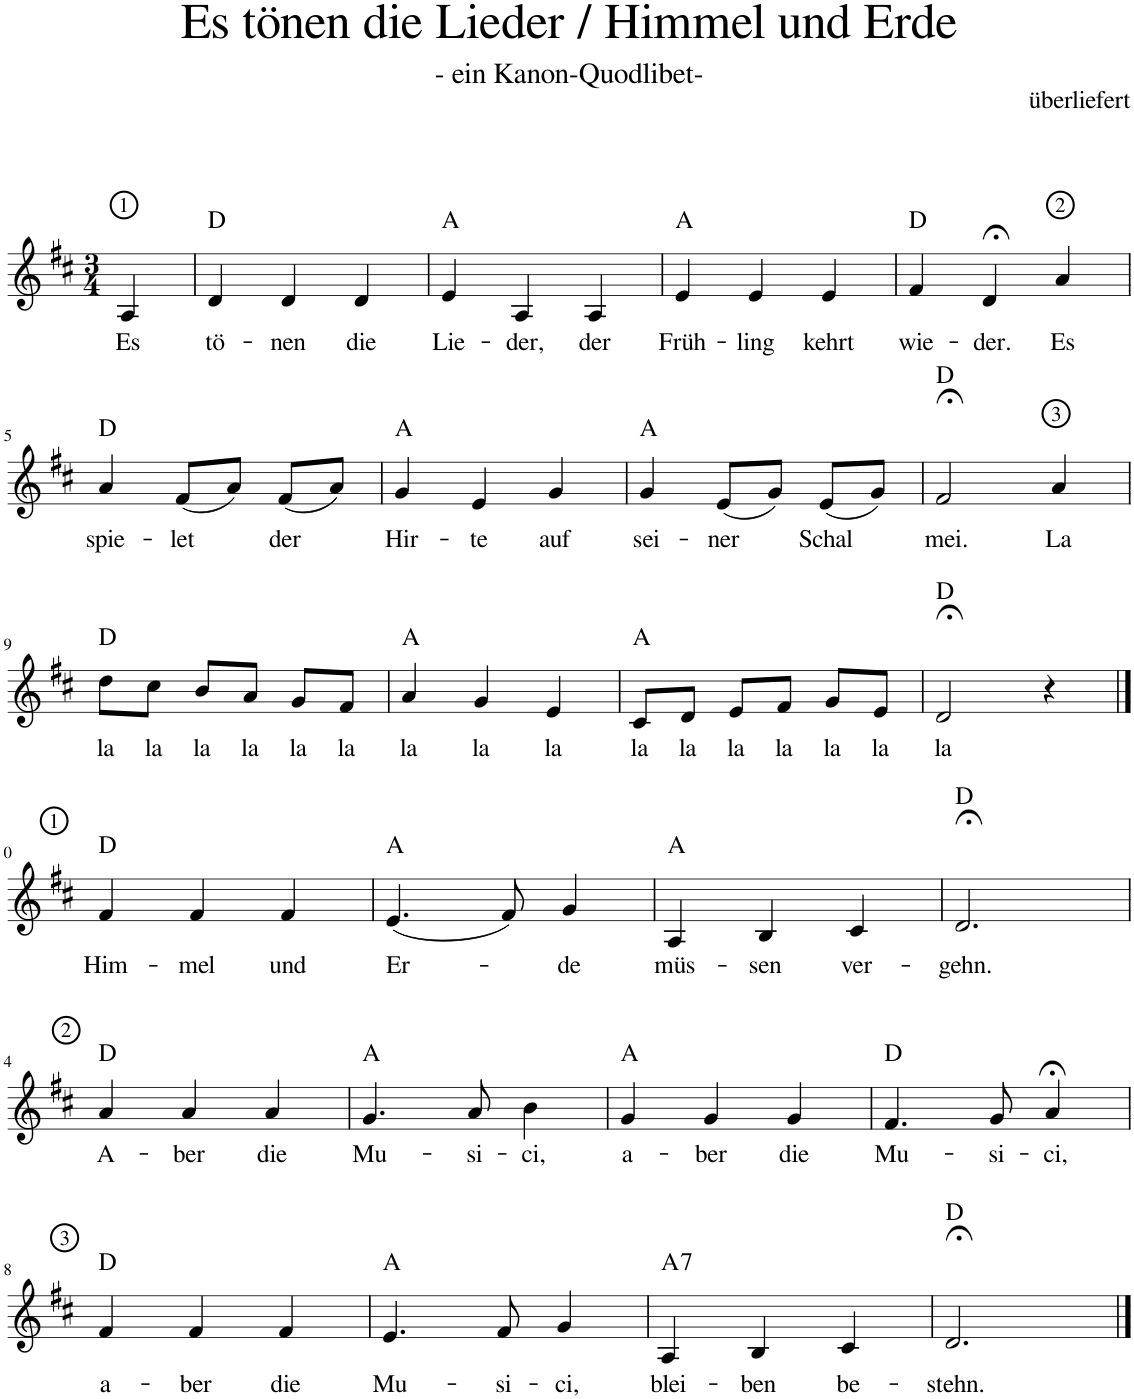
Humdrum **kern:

**kern	**text	**harte
*part1	*part1	*part1
*staff1	*staff1	*
*I"Piano	*	*
*I'Pno.	*	*
*clefG2	*	*
*k[f#c#]	*	*
*M3/4	*	*
=1	=1	=1
!LO:TX:a:t=1	!	!
!	!LO:LY:b	!
4A/	Es	.
=2	=2	=2
!	!LO:LY:b	!
4d/	tö-	D:maj
!	!LO:LY:b	!
4d/	-nen	.
!	!LO:LY:b	!
4d/	die	.
=3	=3	=3
!	!LO:LY:b	!
4e/	Lie-	A:maj
!	!LO:LY:b	!
4A/	-der,	.
!	!LO:LY:b	!
4A/	der	.
=4	=4	=4
!	!LO:LY:b	!
4e/	Früh-	A:maj
!	!LO:LY:b	!
4e/	-ling	.
!	!LO:LY:b	!
4e/	kehrt	.
=5	=5	=5
!	!LO:LY:b	!
4f#/	wie-	D:maj
!	!LO:LY:b	!
4d;</	-der.	.
!LO:TX:a:t=2	!	!
!	!LO:LY:b	!
4a/	Es	.
!!LO:LB:g=z
=5	=5	=5
!	!LO:LY:b	!
4a/	spie-	D:maj
!	!LO:LY:b	!
(8f#/L	-let	.
8a/J)	.	.
!	!LO:LY:b	!
(8f#/L	der	.
8a/J)	.	.
=6	=6	=6
!	!LO:LY:b	!
4g/	Hir-	A:maj
!	!LO:LY:b	!
4e/	-te	.
!	!LO:LY:b	!
4g/	auf	.
=7	=7	=7
!	!LO:LY:b	!
4g/	sei-	A:maj
!	!LO:LY:b	!
(8e/L	-ner	.
8g/J)	.	.
!	!LO:LY:b	!
(8e/L	Schal	.
8g/J)	.	.
=8	=8	=8
!	!LO:LY:b	!
2f#;</	mei.	D:maj
!LO:TX:a:t=3	!	!
!	!LO:LY:b	!
4a/	La	.
!!LO:LB:g=z
=9	=9	=9
!	!LO:LY:b	!
8dd\L	la	D:maj
!	!LO:LY:b	!
8cc#\J	la	.
!	!LO:LY:b	!
8b/L	la	.
!	!LO:LY:b	!
8a/J	la	.
!	!LO:LY:b	!
8g/L	la	.
!	!LO:LY:b	!
8f#/J	la	.
=10	=10	=10
!	!LO:LY:b	!
4a/	la	A:maj
!	!LO:LY:b	!
4g/	la	.
!	!LO:LY:b	!
4e/	la	.
=11	=11	=11
!	!LO:LY:b	!
8c#/L	la	A:maj
!	!LO:LY:b	!
8d/J	la	.
!	!LO:LY:b	!
8e/L	la	.
!	!LO:LY:b	!
8f#/J	la	.
!	!LO:LY:b	!
8g/L	la	.
!	!LO:LY:b	!
8e/J	la	.
=12	=12	=12
!	!LO:LY:b	!
2d;</	la	D:maj
4r	.	.
!!LO:LB:g=z
==	==	==
!LO:TX:a:t=1	!	!
!	!LO:LY:b	!
4f#/	Him-	D:maj
!	!LO:LY:b	!
4f#/	-mel	.
!	!LO:LY:b	!
4f#/	und	.
=1	=1	=1
!	!LO:LY:b	!
(4.e/	Er-	A:maj
8f#/)	.	.
!	!LO:LY:b	!
4g/	-de	.
=2	=2	=2
!	!LO:LY:b	!
4A/	müs-	A:maj
!	!LO:LY:b	!
4B/	-sen	.
!	!LO:LY:b	!
4c#/	ver-	.
=3	=3	=3
!	!LO:LY:b	!
2.d;</	-gehn.	D:maj
!!LO:LB:g=z
=4	=4	=4
!LO:TX:a:t=2	!	!
!	!LO:LY:b	!
4a/	A-	D:maj
!	!LO:LY:b	!
4a/	-ber	.
!	!LO:LY:b	!
4a/	die	.
=5	=5	=5
!	!LO:LY:b	!
4.g/	Mu-	A:maj
!	!LO:LY:b	!
8a/	-si-	.
!	!LO:LY:b	!
4b\	-ci,	.
=6	=6	=6
!	!LO:LY:b	!
4g/	a-	A:maj
!	!LO:LY:b	!
4g/	-ber	.
!	!LO:LY:b	!
4g/	die	.
=7	=7	=7
!	!LO:LY:b	!
4.f#/	Mu-	D:maj
!	!LO:LY:b	!
8g/	-si-	.
!	!LO:LY:b	!
4a;</	-ci,	.
!!LO:LB:g=z
=8	=8	=8
!LO:TX:a:t=3	!	!
!	!LO:LY:b	!
4f#/	a-	D:maj
!	!LO:LY:b	!
4f#/	-ber	.
!	!LO:LY:b	!
4f#/	die	.
=9	=9	=9
!	!LO:LY:b	!
4.e/	Mu-	A:maj
!	!LO:LY:b	!
8f#/	-si-	.
!	!LO:LY:b	!
4g/	-ci,	.
=10	=10	=10
!	!LO:LY:b	!LO:H:kt=7
4A/	blei-	A:7
!	!LO:LY:b	!
4B/	-ben	.
!	!LO:LY:b	!
4c#/	be-	.
=11	=11	=11
!	!LO:LY:b	!
2.d;</	-stehn.	D:maj
==	==	==
*-	*-	*-
